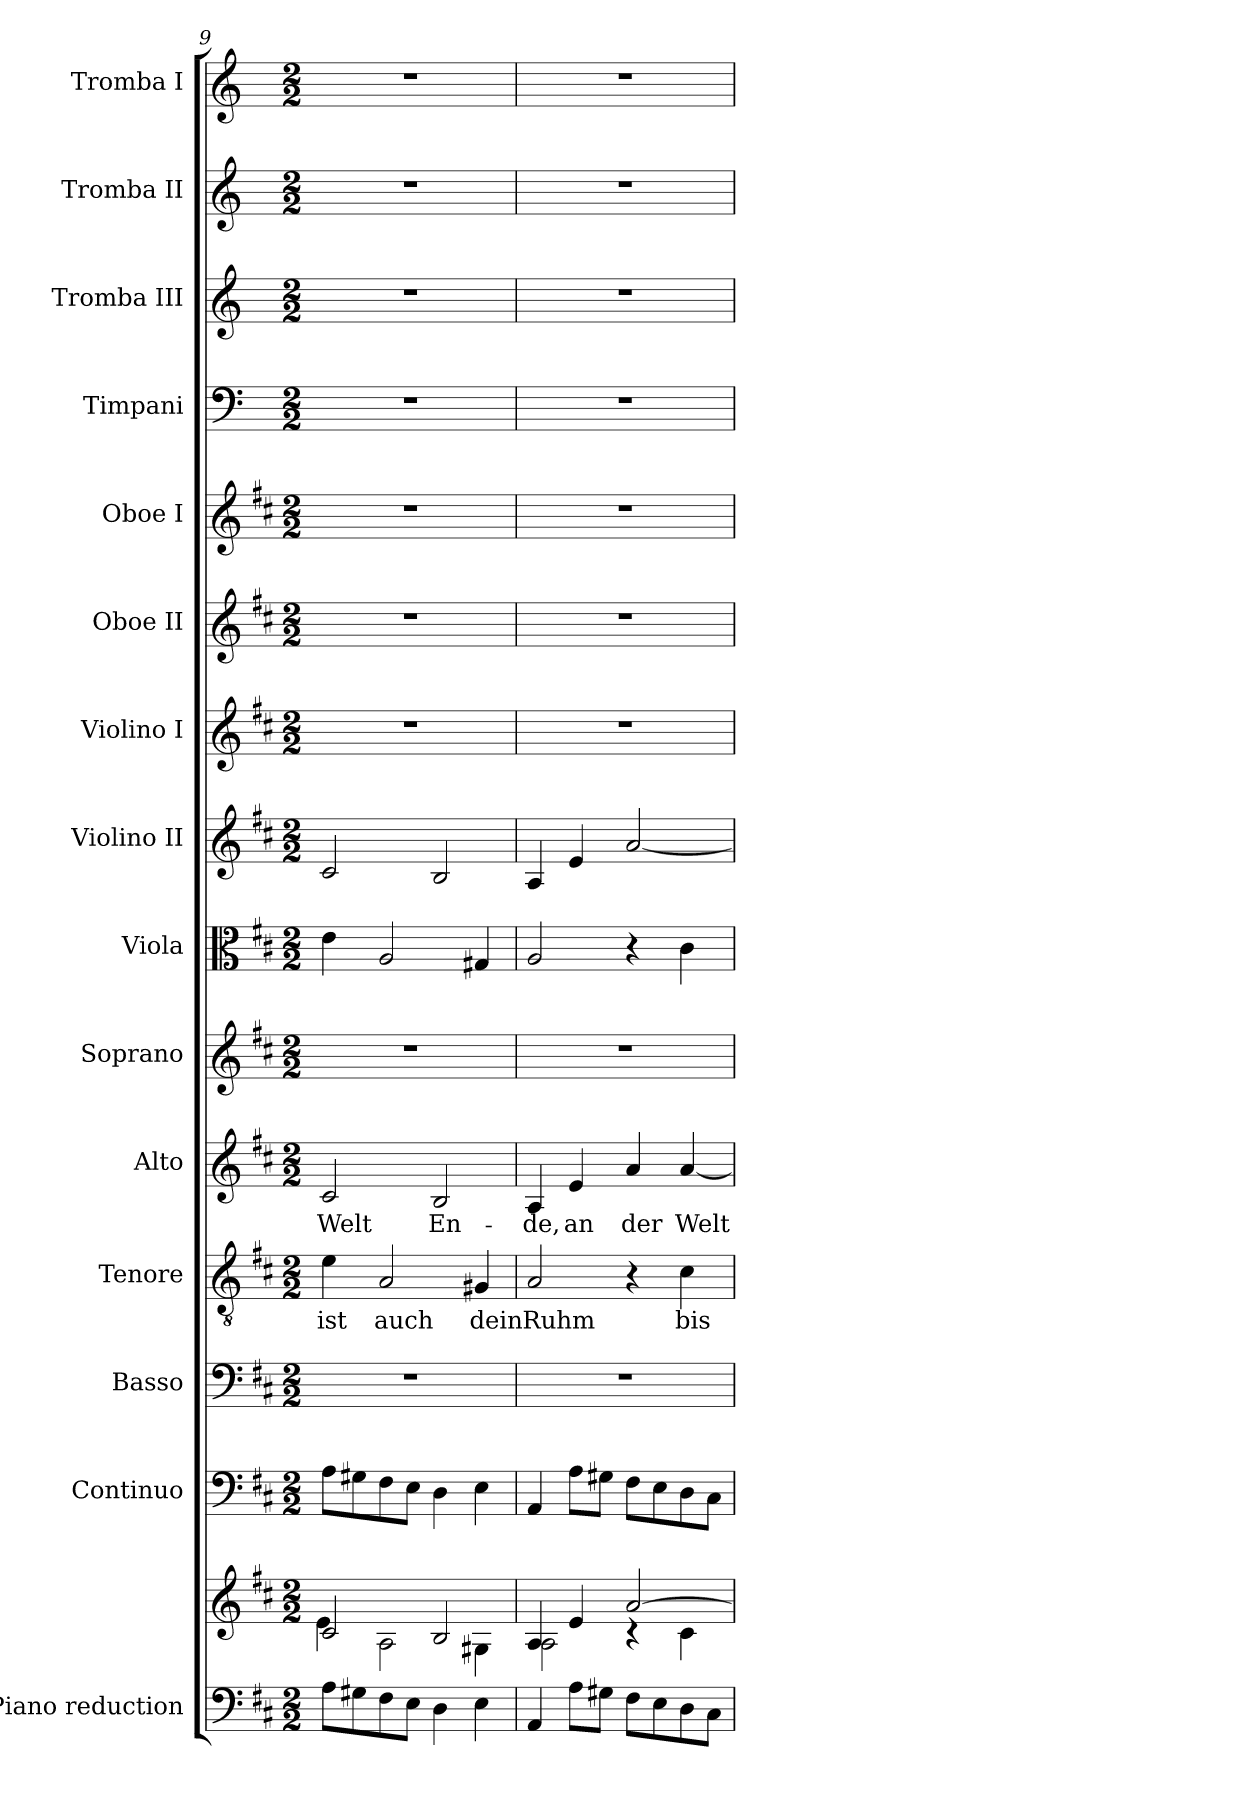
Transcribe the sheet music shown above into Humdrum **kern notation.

**kern	**kern	**kern	**kern	**kern	**text	**kern	**text	**kern	**kern	**kern	**kern	**kern	**kern	**kern	**kern	**kern	**kern
*part15	*part15	*part14	*part13	*part12	*part12	*part11	*part11	*part10	*part9	*part8	*part7	*part6	*part5	*part4	*part3	*part2	*part1
*staff16	*staff15	*staff14	*staff13	*staff12	*staff12	*staff11	*staff11	*staff10	*staff9	*staff8	*staff7	*staff6	*staff5	*staff4	*staff3	*staff2	*staff1
*I"Piano reduction	*	*I"Continuo	*I"Basso	*I"Tenore	*	*I"Alto	*	*I"Soprano	*I"Viola	*I"Violino II	*I"Violino I	*I"Oboe II	*I"Oboe I	*I"Timpani	*I"Tromba III	*I"Tromba II	*I"Tromba I
*I'Pno	*	*	*	*	*	*	*	*	*I'Vla	*I'Vln	*I'Vln	*I'Ob	*I'Ob	*I'Timp	*	*	*
*clefF4	*clefG2	*clefF4	*clefF4	*clefGv2	*	*clefG2	*	*clefG2	*clefC3	*clefG2	*clefG2	*clefG2	*clefG2	*clefF4	*clefG2	*clefG2	*clefG2
*	*	*	*	*	*	*	*	*	*	*	*	*	*	*	*ITrd-1c-2	*ITrd-1c-2	*ITrd-1c-2
*k[f#c#]	*k[f#c#]	*k[f#c#]	*k[f#c#]	*k[f#c#]	*	*k[f#c#]	*	*k[f#c#]	*k[f#c#]	*k[f#c#]	*k[f#c#]	*k[f#c#]	*k[f#c#]	*k[]	*k[f#c#]	*k[f#c#]	*k[f#c#]
*M2/2	*M2/2	*M2/2	*M2/2	*M2/2	*	*M2/2	*	*M2/2	*M2/2	*M2/2	*M2/2	*M2/2	*M2/2	*M2/2	*M2/2	*M2/2	*M2/2
=9	=9	=9	=9	=9	=9	=9	=9	=9	=9	=9	=9	=9	=9	=9	=9	=9	=9
*	*^	*	*	*	*	*	*	*	*	*	*	*	*	*	*	*	*
!	!	!	!	!	!	!LO:LY:b	!	!LO:LY:b	!	!	!	!	!	!	!	!	!	!
8A\L	2c#/	4e\	8A\L	1r	4e\	ist	2c#/	Welt	1r	4e\	2c#/	1r	1r	1r	1r	1r	1r	1r
8G#X\	.	.	8G#X\	.	.	.	.	.	.	.	.	.	.	.	.	.	.	.
!	!	!	!	!	!	!LO:LY:b	!	!	!	!	!	!	!	!	!	!	!	!
8F#\	.	2A\	8F#\	.	2A/	auch	.	.	.	2A/	.	.	.	.	.	.	.	.
8E\J	.	.	8E\J	.	.	.	.	.	.	.	.	.	.	.	.	.	.	.
!	!	!	!	!	!	!	!	!LO:LY:b	!	!	!	!	!	!	!	!	!	!
4D\	2B/	.	4D\	.	.	.	2B/	En-	.	.	2B/	.	.	.	.	.	.	.
!	!	!	!	!	!	!LO:LY:b	!	!	!	!	!	!	!	!	!	!	!	!
4E\	.	4G#X\	4E\	.	4G#X/	dein	.	.	.	4G#X/	.	.	.	.	.	.	.	.
=10	=10	=10	=10	=10	=10	=10	=10	=10	=10	=10	=10	=10	=10	=10	=10	=10	=10	=10
!	!	!	!	!	!	!LO:LY:b	!	!LO:LY:b	!	!	!	!	!	!	!	!	!	!
4AA/	4A/	2A\	4AA/	1r	2A/	Ruhm	4A/	-de,	1r	2A/	4A/	1r	1r	1r	1r	1r	1r	1r
!	!	!	!	!	!	!	!	!LO:LY:b	!	!	!	!	!	!	!	!	!	!
8A\L	4e/	.	8A\L	.	.	.	4e/	an	.	.	4e/	.	.	.	.	.	.	.
8G#X\J	.	.	8G#X\J	.	.	.	.	.	.	.	.	.	.	.	.	.	.	.
!	!	!	!	!	!	!	!	!LO:LY:b	!	!	!	!	!	!	!	!	!	!
8F#\L	[2a/	4rc	8F#\L	.	4r	.	4a/	der	.	4r	[2a/	.	.	.	.	.	.	.
8E\	.	.	8E\	.	.	.	.	.	.	.	.	.	.	.	.	.	.	.
!	!	!	!	!	!	!LO:LY:b	!	!LO:LY:b	!	!	!	!	!	!	!	!	!	!
8D\	.	4c#\	8D\	.	4c#\	bis	[4a/	Welt	.	4c#\	.	.	.	.	.	.	.	.
8C#\J	.	.	8C#\J	.	.	.	.	.	.	.	.	.	.	.	.	.	.	.
*	*v	*v	*	*	*	*	*	*	*	*	*	*	*	*	*	*	*	*
=	=	=	=	=	=	=	=	=	=	=	=	=	=	=	=	=	=
*-	*-	*-	*-	*-	*-	*-	*-	*-	*-	*-	*-	*-	*-	*-	*-	*-	*-
